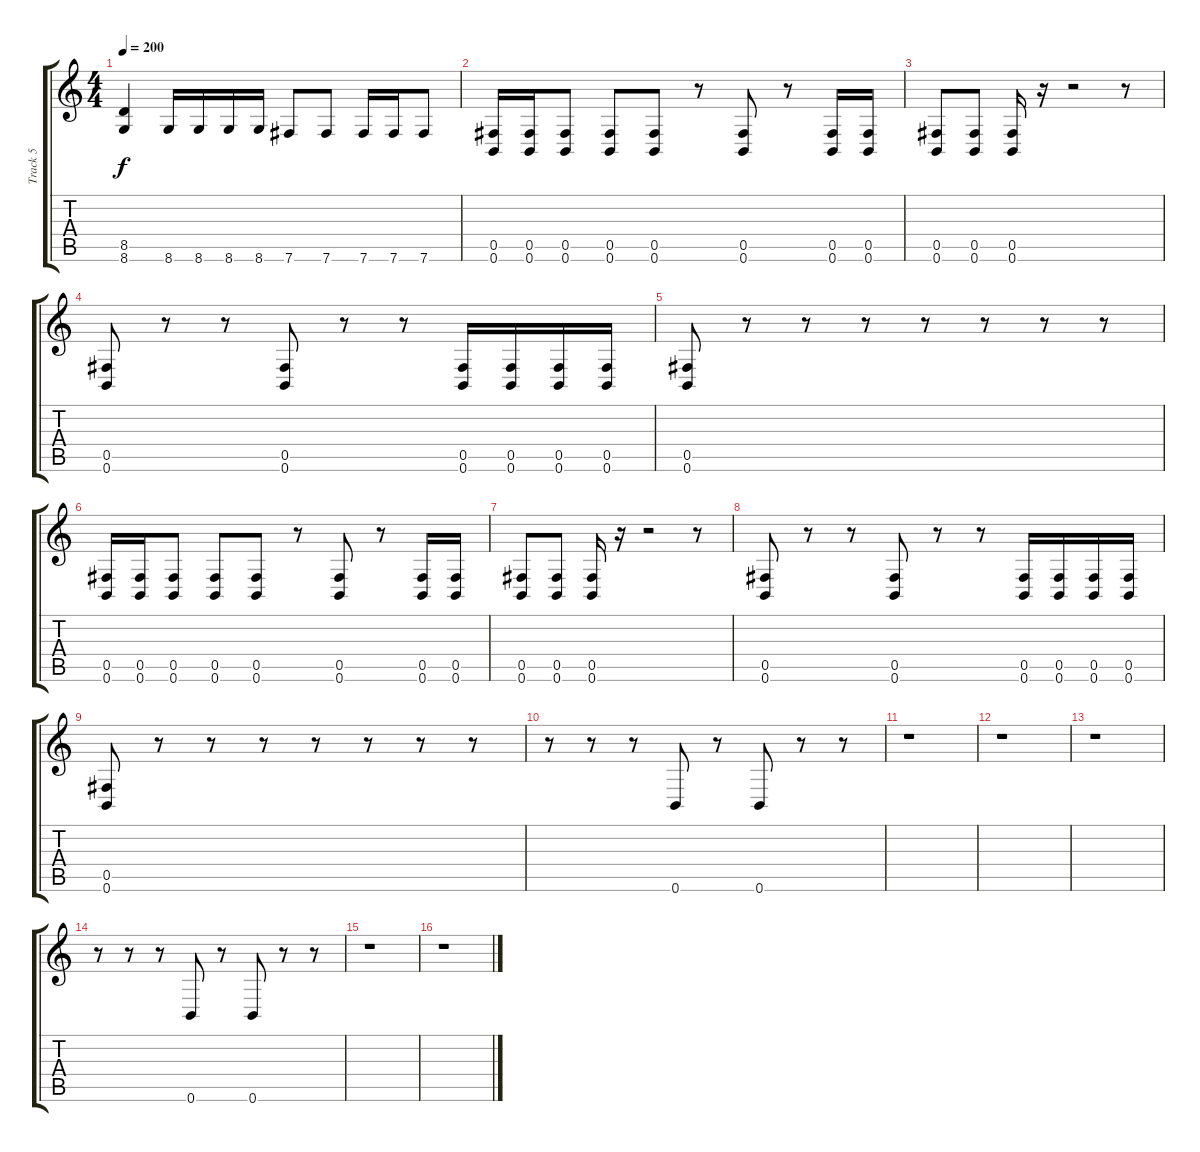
\track ("Track 5" "Track 5") {instrument distortionguitar}
\staff {score tabs}
\tuning (Db4 Ab3 E3 B2 Gb2 B1) {hide}
\ts (4 4)
\tempo 200
\clef g2
\ks c
(8.5 8.6).4{dy f} 8.6.16 8.6.16 8.6.16 8.6.16 7.6.8 7.6.8 7.6.16 7.6.16 7.6.8 |
(0.5 0.6).16 (0.5 0.6).16 (0.5 0.6).8 (0.5 0.6).8 (0.5 0.6).8 r.8 (0.5 0.6).8 r.8 (0.5 0.6).16 (0.5 0.6).16 |
(0.5 0.6).8 (0.5 0.6).8 (0.5 0.6).16 r.16 r.2 r.8 |
(0.5 0.6).8 r.8 r.8 (0.5 0.6).8 r.8 r.8 (0.5 0.6).16 (0.5 0.6).16 (0.5 0.6).16 (0.5 0.6).16 |
(0.5 0.6).8 r.8 r.8 r.8 r.8 r.8 r.8 r.8 |
(0.5 0.6).16 (0.5 0.6).16 (0.5 0.6).8 (0.5 0.6).8 (0.5 0.6).8 r.8 (0.5 0.6).8 r.8 (0.5 0.6).16 (0.5 0.6).16 |
(0.5 0.6).8 (0.5 0.6).8 (0.5 0.6).16 r.16 r.2 r.8 |
(0.5 0.6).8 r.8 r.8 (0.5 0.6).8 r.8 r.8 (0.5 0.6).16 (0.5 0.6).16 (0.5 0.6).16 (0.5 0.6).16 |
(0.5 0.6).8 r.8 r.8 r.8 r.8 r.8 r.8 r.8 |
r.8 r.8 r.8 0.6.8 r.8 0.6.8 r.8 r.8 |
r.1 |
r.1 |
r.1 |
r.8 r.8 r.8 0.6.8 r.8 0.6.8 r.8 r.8 |
r.1 |
r.1
